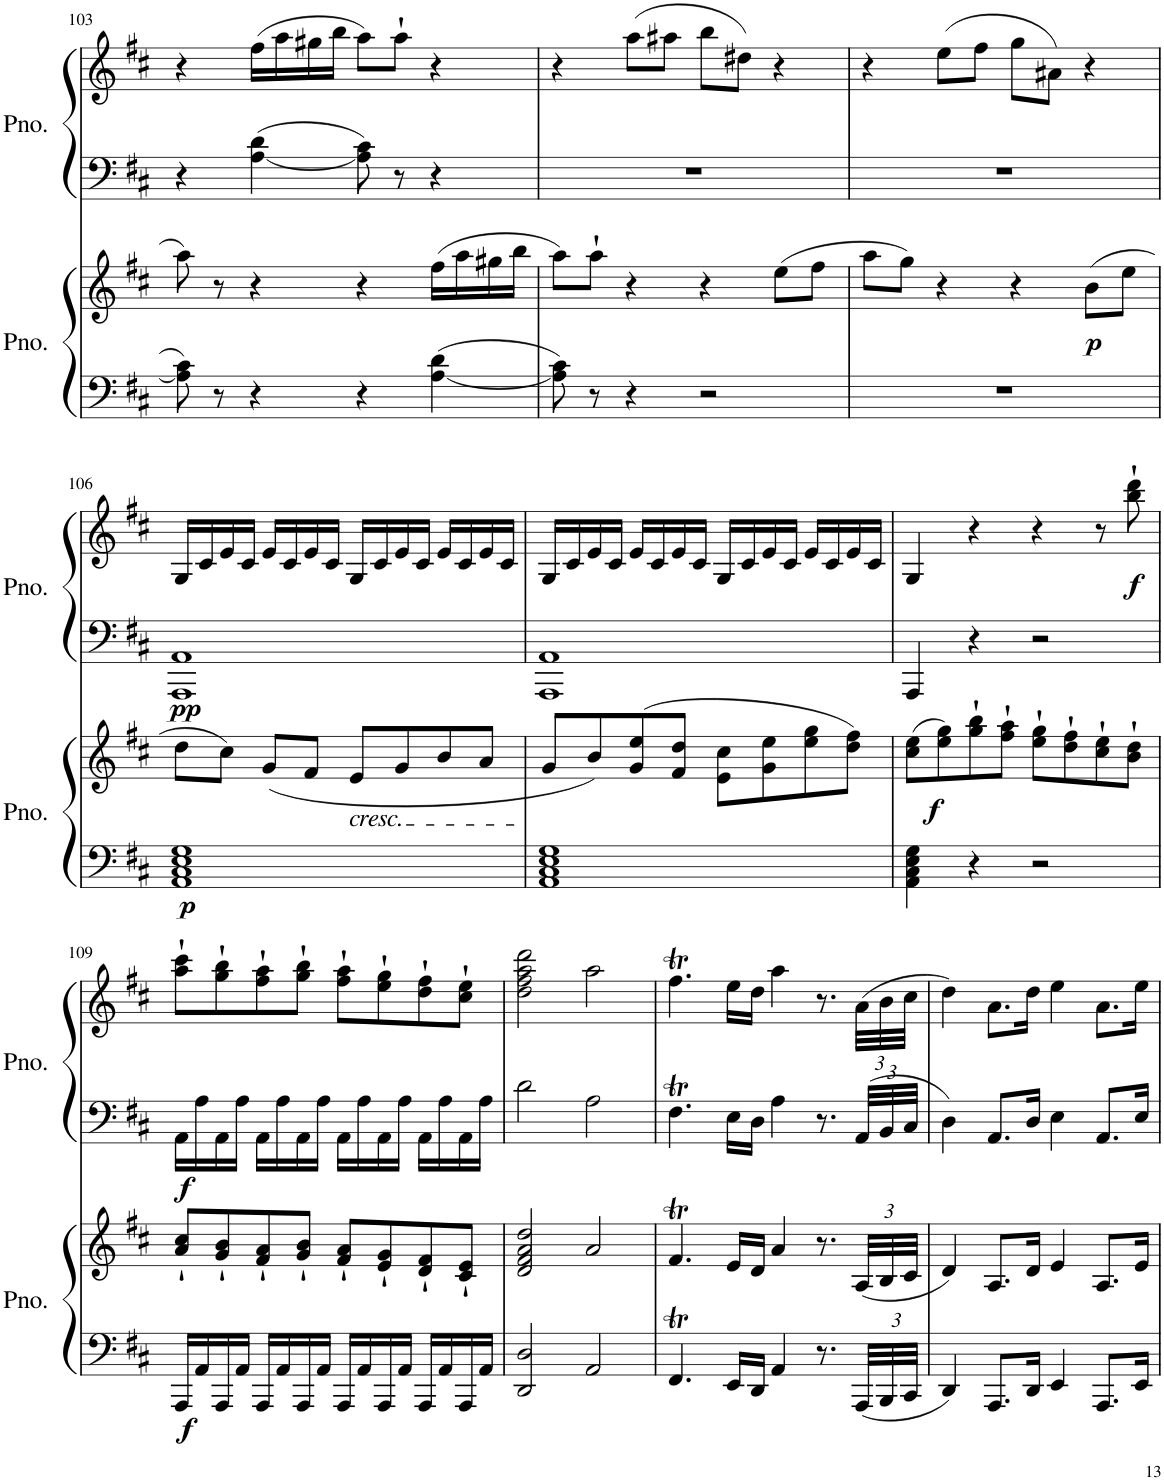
**kern	**kern	**dynam	**kern	**kern	**dynam
*part2	*part2	*part2	*part1	*part1	*part1
*staff4	*staff3	*staff3/4	*staff2	*staff1	*staff1/2
*I"Piano	*	*	*I"Piano	*	*
*I'Pno.	*	*	*I'Pno.	*	*
!!LO:PB:g=z
*clefF4	*clefG2	*	*clefF4	*clefG2	*
*k[f#c#]	*k[f#c#]	*	*k[f#c#]	*k[f#c#]	*
*M4/4	*M4/4	*	*M4/4	*M4/4	*
*met(c)	*met(c)	*	*met(c)	*met(c)	*
=103	=103	=103	=103	=103	=103
8A\] 8c#\	8aa\	.	4r	4r	.
8r	8r	.	.	.	.
4r	4r	.	[4A\ 4d\	(16ff#\LL	.
.	.	.	.	16aa\	.
.	.	.	.	16gg#X\	.
.	.	.	.	16bb\JJ	.
4r	4r	.	8A\] 8c#\	8aa\L)	.
.	.	.	8r	8aa`\J	.
[4A\ 4d\	(16ff#\LL	.	4r	4r	.
.	16aa\	.	.	.	.
.	16gg#X\	.	.	.	.
.	16bb\JJ	.	.	.	.
=104	=104	=104	=104	=104	=104
8A\] 8c#\	8aa\L)	.	1r	4r	.
8r	8aa`\J	.	.	.	.
4r	4r	.	.	(8aa\L	.
.	.	.	.	8aa#X\J	.
2r	4r	.	.	8bb\L	.
.	.	.	.	8dd#X\J)	.
.	(8ee\L	.	.	4r	.
.	8ff#\J	.	.	.	.
=105	=105	=105	=105	=105	=105
1r	8aa\L	.	1r	4r	.
.	8gg\J)	.	.	.	.
.	4r	.	.	(8ee\L	.
.	.	.	.	8ff#\J	.
.	4r	.	.	8gg\L	.
.	.	.	.	8a#X\J)	.
!	!	!LO:DY:b	!	!	!
.	(8b\L	p	.	4r	.
.	8ee\J	.	.	.	.
!!LO:LB:g=z
=106	=106	=106	=106	=106	=106
!	!	!LO:DY:b=2	!	!	!LO:DY:b=2
1AA 1C# 1E 1G	8dd\L	p	1AAA 1AA	16G/LL	pp
.	.	.	.	16c#/	.
.	8cc#\J)	.	.	16e/	.
.	.	.	.	16c#/JJ	.
.	(8g/L	.	.	16e/LL	.
.	.	.	.	16c#/	.
.	8f#/J	.	.	16e/	.
.	.	.	.	16c#/JJ	.
!	!LO:TX:b:i:t=cresc.	!	!	!	!
.	8e/L	.	.	16G/LL	.
.	.	.	.	16c#/	.
.	8g/	.	.	16e/	.
.	.	.	.	16c#/JJ	.
.	8b/	.	.	16e/LL	.
.	.	.	.	16c#/	.
.	8a/J	.	.	16e/	.
.	.	.	.	16c#/JJ	.
=107	=107	=107	=107	=107	=107
1AA 1C# 1E 1G	8g/L	.	1AAA 1AA	16G/LL	.
.	.	.	.	16c#/	.
.	8b/)	.	.	16e/	.
.	.	.	.	16c#/JJ	.
.	(8g/ 8ee/	.	.	16e/LL	.
.	.	.	.	16c#/	.
.	8f#/ 8dd/J	.	.	16e/	.
.	.	.	.	16c#/JJ	.
.	8e\ 8cc#\L	.	.	16G/LL	.
.	.	.	.	16c#/	.
.	8g\ 8ee\	.	.	16e/	.
.	.	.	.	16c#/JJ	.
.	8ee\ 8gg\	.	.	16e/LL	.
.	.	.	.	16c#/	.
.	8dd\ 8ff#\J)	.	.	16e/	.
.	.	.	.	16c#/JJ	.
=108	=108	=108	=108	=108	=108
4AA\ 4C#\ 4E\ 4G\	(8cc#\ 8ee\L	.	4AAA/	4G/	.
!	!	!LO:DY:b	!	!	!
.	8ee\ 8gg\)	f	.	.	.
4r	8gg\` 8bb\`	.	4r	4r	.
.	8ff#\` 8aa\`J	.	.	.	.
2r	8ee\` 8gg\`L	.	2r	4r	.
.	8dd\` 8ff#\`	.	.	.	.
.	8cc#\` 8ee\`	.	.	8r	.
!	!	!	!	!	!LO:DY:b
.	8b\` 8dd\`J	.	.	8bb\` 8ddd\`	f
!!LO:LB:g=z
=109	=109	=109	=109	=109	=109
!	!	!LO:DY:b=2	!	!	!LO:DY:b=2
16AAA/LL	8a/` 8cc#/`L	f	16AA\LL	8aa\` 8ccc#\`L	f
16AA/	.	.	16A\	.	.
16AAA/	8g/` 8b/`	.	16AA\	8gg\` 8bb\`	.
16AA/JJ	.	.	16A\JJ	.	.
16AAA/LL	8f#/` 8a/`	.	16AA\LL	8ff#\` 8aa\`	.
16AA/	.	.	16A\	.	.
16AAA/	8g/` 8b/`J	.	16AA\	8gg\` 8bb\`J	.
16AA/JJ	.	.	16A\JJ	.	.
16AAA/LL	8f#/` 8a/`L	.	16AA\LL	8ff#\` 8aa\`L	.
16AA/	.	.	16A\	.	.
16AAA/	8e/` 8g/`	.	16AA\	8ee\` 8gg\`	.
16AA/JJ	.	.	16A\JJ	.	.
16AAA/LL	8d/` 8f#/`	.	16AA\LL	8dd\` 8ff#\`	.
16AA/	.	.	16A\	.	.
16AAA/	8c#/` 8e/`J	.	16AA\	8cc#\` 8ee\`J	.
16AA/JJ	.	.	16A\JJ	.	.
=110	=110	=110	=110	=110	=110
2DD/ 2D/	2d/ 2f#/ 2a/ 2dd/	.	2d\	2dd\ 2ff#\ 2aa\ 2ddd\	.
2AA/	2a/	.	2A\	2aa\	.
=111	=111	=111	=111	=111	=111
4.FF#t/	4.f#t/	.	4.F#t\	4.ff#t\	.
16EE/LL	16e/LL	.	16E\LL	16ee\LL	.
16DD/JJ	16d/JJ	.	16D\JJ	16dd\JJ	.
4AA/	4a/	.	4A\	4aa\	.
8.r	8.r	.	8.r	8.r	.
*Xbrackettup	*Xbrackettup	*	*Xbrackettup	*Xbrackettup	*
48AAA/LLL	(48A/LLL	.	48AA/LLL	(48a\LLL	.
48BBB/	48B/	.	48BB/	48b\	.
48CC#/JJJ	48c#/JJJ	.	48C#/JJJ	48cc#\JJJ	.
=112	=112	=112	=112	=112	=112
4DD/	4d/)	.	4D\	4dd\)	.
8.AAA/L	8.A/L	.	8.AA/L	8.a\L	.
16DD/Jk	16d/Jk	.	16D/Jk	16dd\Jk	.
4EE/	4e/	.	4E\	4ee\	.
8.AAA/L	8.A/L	.	8.AA/L	8.a\L	.
16EE/Jk	16e/Jk	.	16E/Jk	16ee\Jk	.
=	=	=	=	=	=
*-	*-	*-	*-	*-	*-
